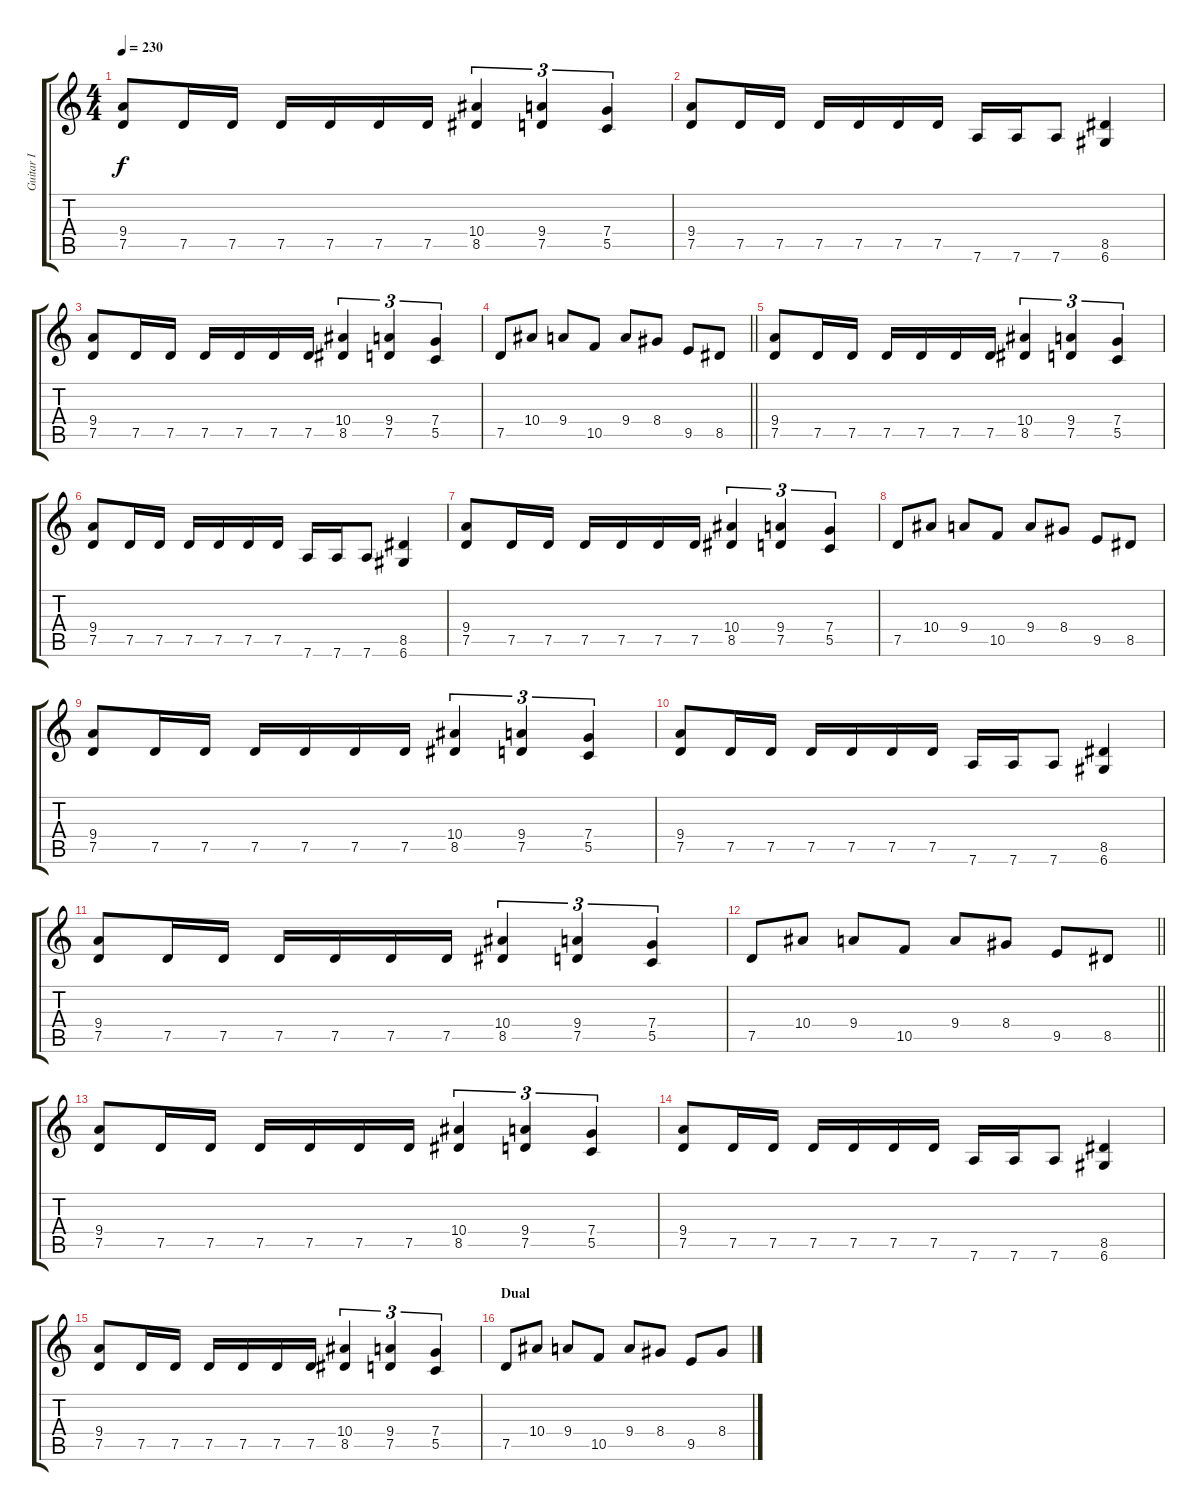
\track ("Guitar I" "Guitar I") {instrument distortionguitar}
\staff {score tabs}
\tuning (D4 A3 F3 C3 G2 D2) {hide}
\ts (4 4)
\section ("" "")
\tempo 230
\clef g2
\ks c
(9.4 7.5).8{dy f} 7.5.16 7.5.16 7.5.16 7.5.16 7.5.16 7.5.16 (10.4 8.5).4{tu (3 2)} (9.4 7.5).4{tu (3 2)} (7.4 5.5).4{tu (3 2)} |
(9.4 7.5).8 7.5.16 7.5.16 7.5.16 7.5.16 7.5.16 7.5.16 7.6.16 7.6.16 7.6.8 (8.5 6.6).4 |
(9.4 7.5).8 7.5.16 7.5.16 7.5.16 7.5.16 7.5.16 7.5.16 (10.4 8.5).4{tu (3 2)} (9.4 7.5).4{tu (3 2)} (7.4 5.5).4{tu (3 2)} |
\barLineRight lightlight
7.5.8 10.4.8 9.4.8 10.5.8 9.4.8 8.4.8 9.5.8 8.5.8 |
(9.4 7.5).8 7.5.16 7.5.16 7.5.16 7.5.16 7.5.16 7.5.16 (10.4 8.5).4{tu (3 2)} (9.4 7.5).4{tu (3 2)} (7.4 5.5).4{tu (3 2)} |
(9.4 7.5).8 7.5.16 7.5.16 7.5.16 7.5.16 7.5.16 7.5.16 7.6.16 7.6.16 7.6.8 (8.5 6.6).4 |
(9.4 7.5).8 7.5.16 7.5.16 7.5.16 7.5.16 7.5.16 7.5.16 (10.4 8.5).4{tu (3 2)} (9.4 7.5).4{tu (3 2)} (7.4 5.5).4{tu (3 2)} |
7.5.8 10.4.8 9.4.8 10.5.8 9.4.8 8.4.8 9.5.8 8.5.8 |
(9.4 7.5).8 7.5.16 7.5.16 7.5.16 7.5.16 7.5.16 7.5.16 (10.4 8.5).4{tu (3 2)} (9.4 7.5).4{tu (3 2)} (7.4 5.5).4{tu (3 2)} |
(9.4 7.5).8 7.5.16 7.5.16 7.5.16 7.5.16 7.5.16 7.5.16 7.6.16 7.6.16 7.6.8 (8.5 6.6).4 |
(9.4 7.5).8 7.5.16 7.5.16 7.5.16 7.5.16 7.5.16 7.5.16 (10.4 8.5).4{tu (3 2)} (9.4 7.5).4{tu (3 2)} (7.4 5.5).4{tu (3 2)} |
\barLineRight lightlight
7.5.8 10.4.8 9.4.8 10.5.8 9.4.8 8.4.8 9.5.8 8.5.8 |
(9.4 7.5).8 7.5.16 7.5.16 7.5.16 7.5.16 7.5.16 7.5.16 (10.4 8.5).4{tu (3 2)} (9.4 7.5).4{tu (3 2)} (7.4 5.5).4{tu (3 2)} |
(9.4 7.5).8 7.5.16 7.5.16 7.5.16 7.5.16 7.5.16 7.5.16 7.6.16 7.6.16 7.6.8 (8.5 6.6).4 |
(9.4 7.5).8 7.5.16 7.5.16 7.5.16 7.5.16 7.5.16 7.5.16 (10.4 8.5).4{tu (3 2)} (9.4 7.5).4{tu (3 2)} (7.4 5.5).4{tu (3 2)} |
\section ("" "Dual")
7.5.8 10.4.8 9.4.8 10.5.8 9.4.8 8.4.8 9.5.8 8.4.8
